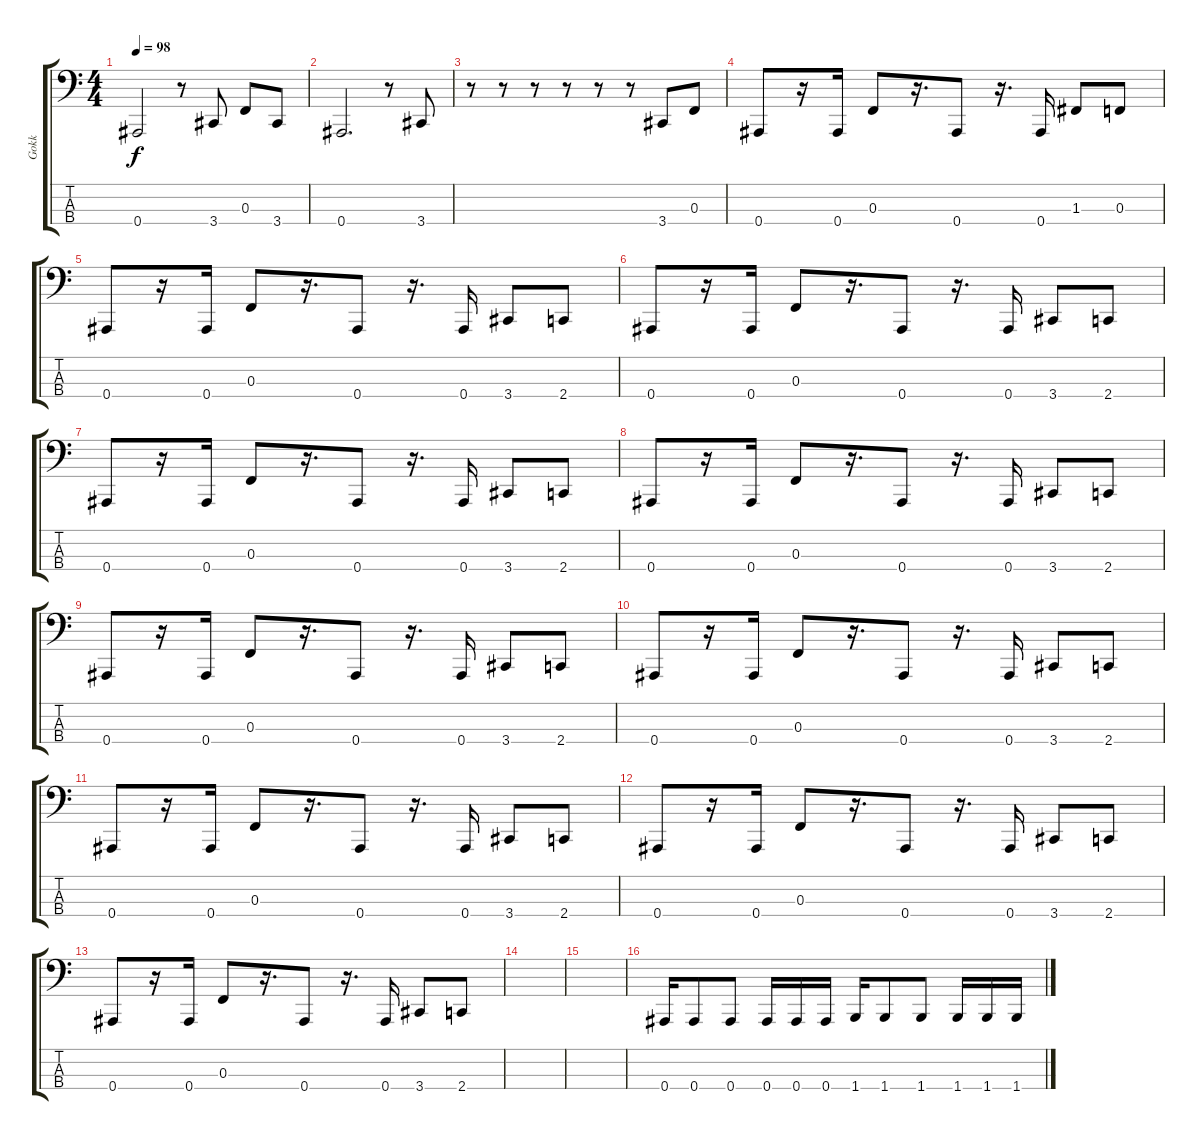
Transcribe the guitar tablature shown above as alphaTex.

\track ("Gokk" "Gokk") {instrument electricbassfinger}
\staff {score tabs}
\tuning (Eb2 Bb1 F1 Bb0) {hide}
\ts (4 4)
\tempo 98
\clef f4
\ks c
0.4.2{dy f} r.8 3.4.8 0.3.8 3.4.8 |
0.4.2{d} r.8 3.4.8 |
r.8 r.8 r.8 r.8 r.8 r.8 3.4.8 0.3.8 |
0.4.8 r.16 0.4.16 0.3.8 r.16{d} 0.4.8 r.16{d} 0.4.16 1.3.8 0.3.8 |
0.4.8 r.16 0.4.16 0.3.8 r.16{d} 0.4.8 r.16{d} 0.4.16 3.4.8 2.4.8 |
0.4.8 r.16 0.4.16 0.3.8 r.16{d} 0.4.8 r.16{d} 0.4.16 3.4.8 2.4.8 |
0.4.8 r.16 0.4.16 0.3.8 r.16{d} 0.4.8 r.16{d} 0.4.16 3.4.8 2.4.8 |
0.4.8 r.16 0.4.16 0.3.8 r.16{d} 0.4.8 r.16{d} 0.4.16 3.4.8 2.4.8 |
0.4.8 r.16 0.4.16 0.3.8 r.16{d} 0.4.8 r.16{d} 0.4.16 3.4.8 2.4.8 |
0.4.8 r.16 0.4.16 0.3.8 r.16{d} 0.4.8 r.16{d} 0.4.16 3.4.8 2.4.8 |
0.4.8 r.16 0.4.16 0.3.8 r.16{d} 0.4.8 r.16{d} 0.4.16 3.4.8 2.4.8 |
0.4.8 r.16 0.4.16 0.3.8 r.16{d} 0.4.8 r.16{d} 0.4.16 3.4.8 2.4.8 |
0.4.8 r.16 0.4.16 0.3.8 r.16{d} 0.4.8 r.16{d} 0.4.16 3.4.8 2.4.8 |
|
|
0.4.16 0.4.8 0.4.8 0.4.16 0.4.16 0.4.16 1.4.16 1.4.8 1.4.8 1.4.16 1.4.16 1.4.16
